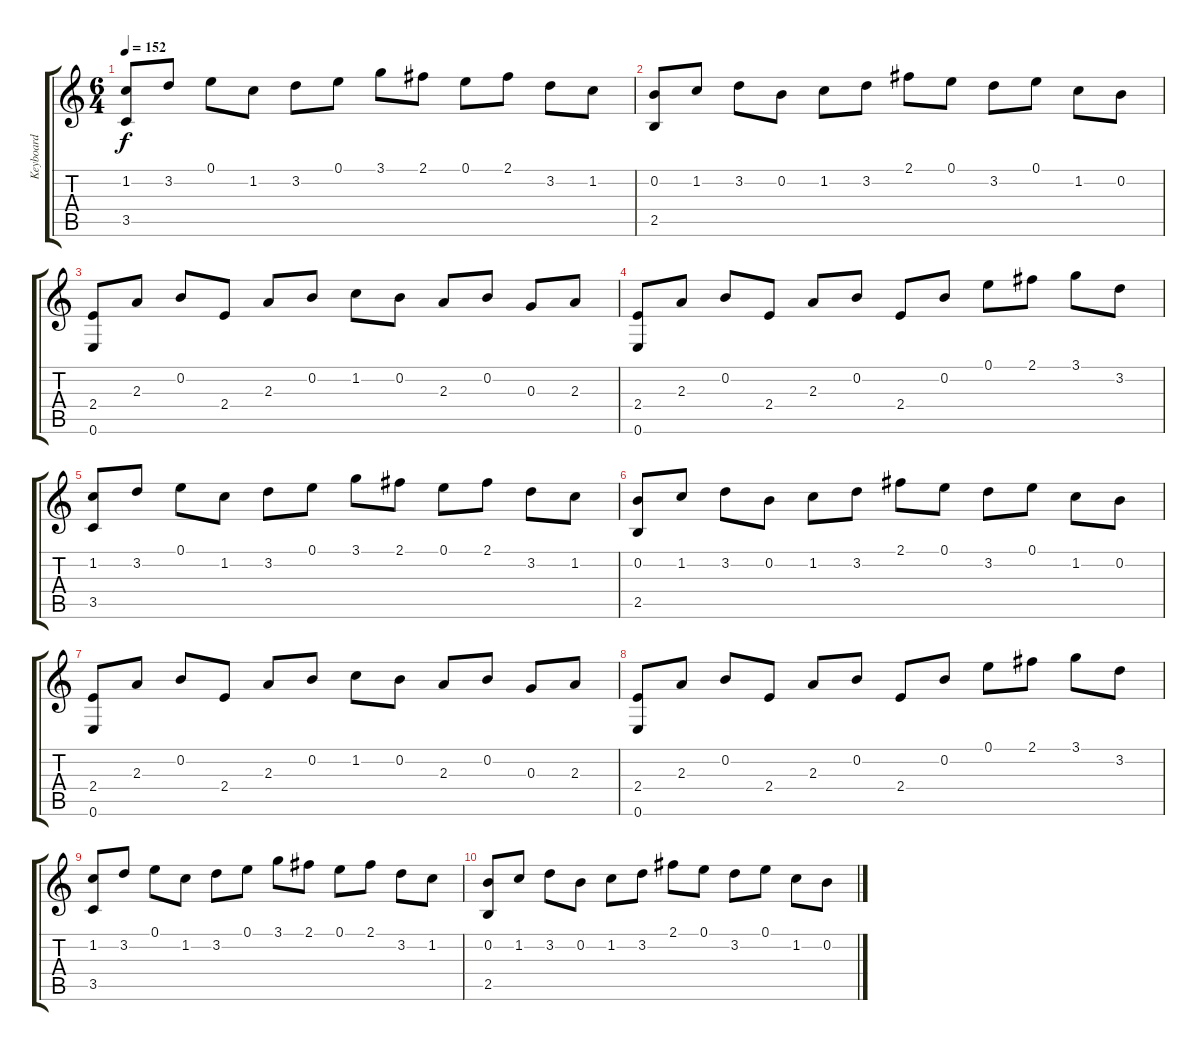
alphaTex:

\track ("Keyboard" "Keyboard") {instrument electricguitarclean}
\staff {score tabs}
\tuning (E4 B3 G3 D3 A2 E2) {hide}
\ts (6 4)
\tempo 152
\clef g2
\ks c
(1.2 3.5).8{dy f} 3.2.8 0.1.8 1.2.8 3.2.8 0.1.8 3.1.8 2.1.8 0.1.8 2.1.8 3.2.8 1.2.8 |
(0.2 2.5).8 1.2.8 3.2.8 0.2.8 1.2.8 3.2.8 2.1.8 0.1.8 3.2.8 0.1.8 1.2.8 0.2.8 |
(2.4 0.6).8 2.3.8 0.2.8 2.4.8 2.3.8 0.2.8 1.2.8 0.2.8 2.3.8 0.2.8 0.3.8 2.3.8 |
(2.4 0.6).8 2.3.8 0.2.8 2.4.8 2.3.8 0.2.8 2.4.8 0.2.8 0.1.8 2.1.8 3.1.8 3.2.8 |
(1.2 3.5).8 3.2.8 0.1.8 1.2.8 3.2.8 0.1.8 3.1.8 2.1.8 0.1.8 2.1.8 3.2.8 1.2.8 |
(0.2 2.5).8 1.2.8 3.2.8 0.2.8 1.2.8 3.2.8 2.1.8 0.1.8 3.2.8 0.1.8 1.2.8 0.2.8 |
(2.4 0.6).8 2.3.8 0.2.8 2.4.8 2.3.8 0.2.8 1.2.8 0.2.8 2.3.8 0.2.8 0.3.8 2.3.8 |
(2.4 0.6).8 2.3.8 0.2.8 2.4.8 2.3.8 0.2.8 2.4.8 0.2.8 0.1.8 2.1.8 3.1.8 3.2.8 |
(1.2 3.5).8 3.2.8 0.1.8 1.2.8 3.2.8 0.1.8 3.1.8 2.1.8 0.1.8 2.1.8 3.2.8 1.2.8 |
(0.2 2.5).8 1.2.8 3.2.8 0.2.8 1.2.8 3.2.8 2.1.8 0.1.8 3.2.8 0.1.8 1.2.8 0.2.8
